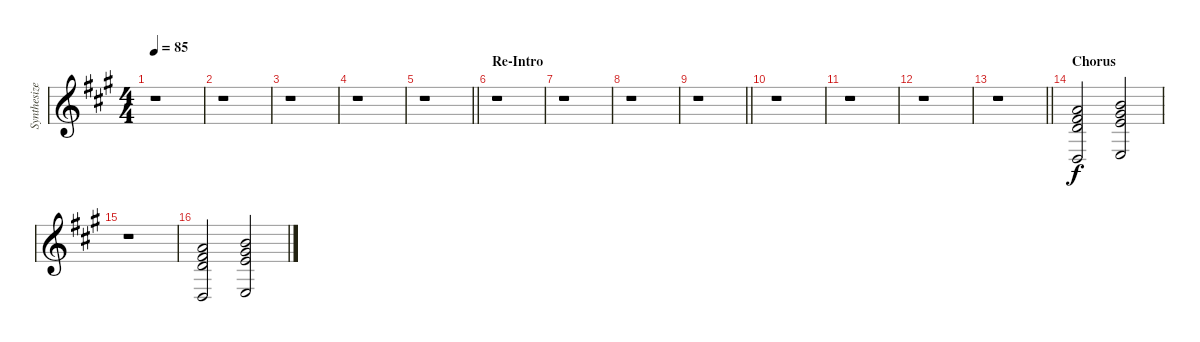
\track ("Synthesizer" "Synthesize") {instrument drawbarorgan}
\staff {score}
\tuning (E4 B3 G3 D3 A2 E2) {hide}
\ts (4 4)
\tempo 85
\clef g2
\ks a
r.1{dy f} |
r.1 |
r.1 |
r.1 |
\barLineRight lightlight
r.1 |
\section ("" "Re-Intro")
r.1 |
r.1 |
r.1 |
\barLineRight lightlight
r.1 |
r.1 |
r.1 |
r.1 |
\barLineRight lightlight
r.1 |
\section ("" "Chorus")
(5.1 7.2 7.3 5.5).2 (7.1 9.2 9.3 7.5).2 |
r.1 |
(5.1 7.2 7.3 5.5).2 (7.1 9.2 9.3 7.5).2
